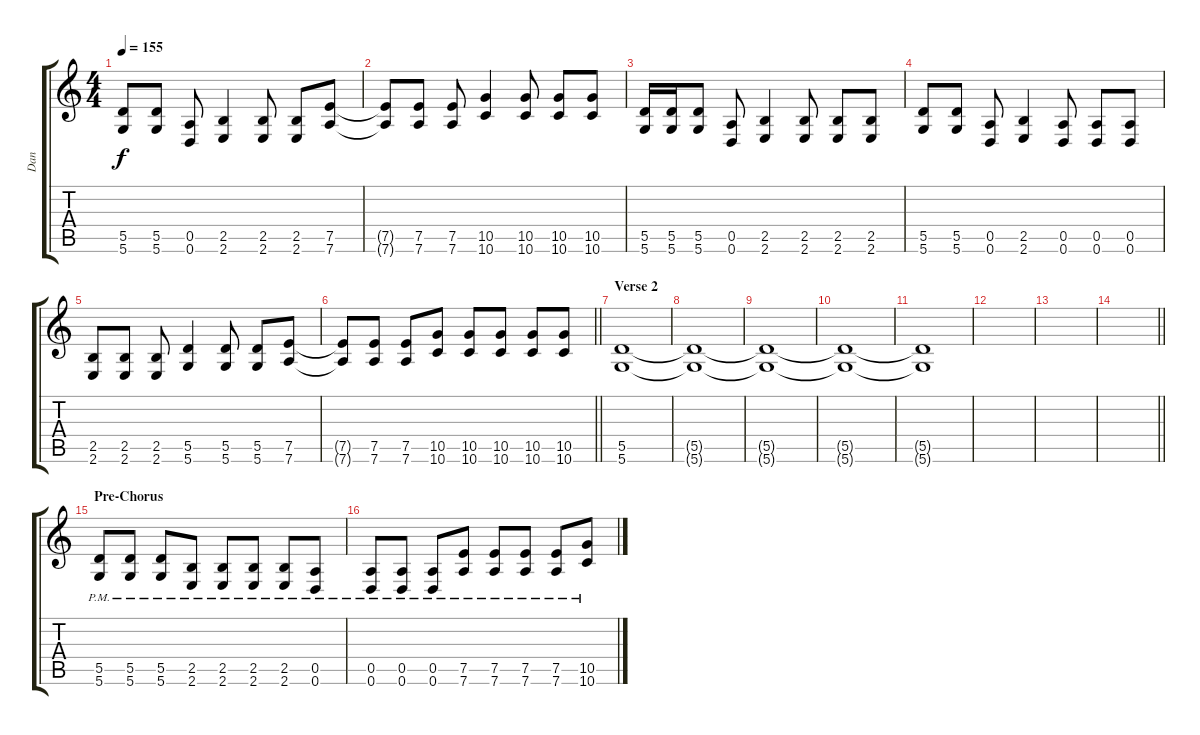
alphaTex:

\track ("Dan" "Dan") {instrument overdrivenguitar}
\staff {score tabs}
\tuning (E4 B3 G3 D3 A2 D2) {hide}
\ts (4 4)
\tempo 155
\clef g2
\ks c
(5.5 5.6).8{dy f} (5.5 5.6).8 (0.5 0.6).8 (2.5 2.6).4 (2.5 2.6).8 (2.5 2.6).8 (7.5 7.6).8 |
(7.5{t} 7.6{t}).8 (7.5 7.6).8 (7.5 7.6).8 (10.5 10.6).4 (10.5 10.6).8 (10.5 10.6).8 (10.5 10.6).8 |
(5.5 5.6).16 (5.5 5.6).16 (5.5 5.6).8 (0.5 0.6).8 (2.5 2.6).4 (2.5 2.6).8 (2.5 2.6).8 (2.5 2.6).8 |
(5.5 5.6).8 (5.5 5.6).8 (0.5 0.6).8 (2.5 2.6).4 (0.5 0.6).8 (0.5 0.6).8 (0.5 0.6).8 |
(2.5 2.6).8 (2.5 2.6).8 (2.5 2.6).8 (5.5 5.6).4 (5.5 5.6).8 (5.5 5.6).8 (7.5 7.6).8 |
\barLineRight lightlight
(7.5{t} 7.6{t}).8 (7.5 7.6).8 (7.5 7.6).8 (10.5 10.6).8 (10.5 10.6).8 (10.5 10.6).8 (10.5 10.6).8 (10.5 10.6).8 |
\section ("" "Verse 2")
(5.5 5.6).1{volume 2} |
(5.5{t} 5.6{t}).1 |
(5.5{t} 5.6{t}).1 |
(5.5{t} 5.6{t}).1 |
(5.5{t} 5.6{t}).1 |
|
|
\barLineRight lightlight
|
\section ("" "Pre-Chorus")
(5.5{pm} 5.6{pm}).8{volume 13} (5.5{pm} 5.6{pm}).8 (5.5{pm} 5.6{pm}).8 (2.5{pm} 2.6{pm}).8 (2.5{pm} 2.6{pm}).8 (2.5{pm} 2.6{pm}).8 (2.5{pm} 2.6{pm}).8 (0.5{pm} 0.6{pm}).8 |
(0.5{pm} 0.6{pm}).8 (0.5{pm} 0.6{pm}).8 (0.5{pm} 0.6{pm}).8 (7.5{pm} 7.6{pm}).8 (7.5{pm} 7.6{pm}).8 (7.5{pm} 7.6{pm}).8 (7.5{pm} 7.6{pm}).8 (10.5{pm} 10.6{pm}).8
